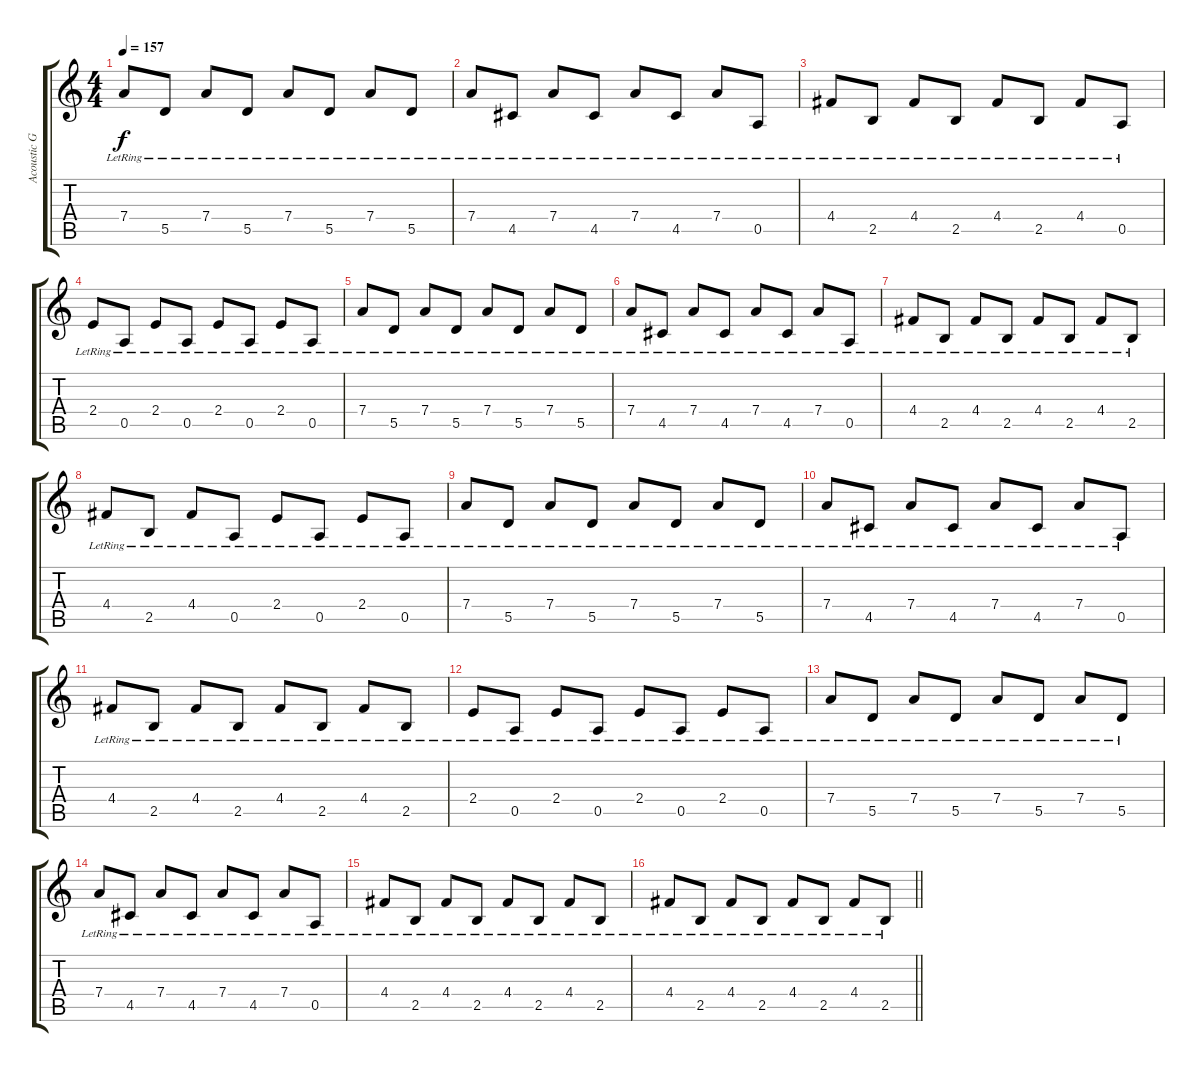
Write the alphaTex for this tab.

\track ("Acoustic Guitar" "Acoustic G") {instrument acousticguitarsteel}
\staff {score tabs}
\tuning (E4 B3 G3 D3 A2 D2) {hide}
\ts (4 4)
\tempo 157
\clef g2
\ks c
7.4{lr}.8{dy f} 5.5{lr}.8 7.4{lr}.8 5.5{lr}.8 7.4{lr}.8 5.5{lr}.8 7.4{lr}.8 5.5{lr}.8 |
7.4{lr}.8 4.5{lr}.8 7.4{lr}.8 4.5{lr}.8 7.4{lr}.8 4.5{lr}.8 7.4{lr}.8 0.5{lr}.8 |
4.4{lr}.8 2.5{lr}.8 4.4{lr}.8 2.5{lr}.8 4.4{lr}.8 2.5{lr}.8 4.4{lr}.8 0.5{lr}.8 |
2.4{lr}.8 0.5{lr}.8 2.4{lr}.8 0.5{lr}.8 2.4{lr}.8 0.5{lr}.8 2.4{lr}.8 0.5{lr}.8 |
7.4{lr}.8 5.5{lr}.8 7.4{lr}.8 5.5{lr}.8 7.4{lr}.8 5.5{lr}.8 7.4{lr}.8 5.5{lr}.8 |
7.4{lr}.8 4.5{lr}.8 7.4{lr}.8 4.5{lr}.8 7.4{lr}.8 4.5{lr}.8 7.4{lr}.8 0.5{lr}.8 |
4.4{lr}.8 2.5{lr}.8 4.4{lr}.8 2.5{lr}.8 4.4{lr}.8 2.5{lr}.8 4.4{lr}.8 2.5{lr}.8 |
4.4{lr}.8 2.5{lr}.8 4.4{lr}.8 0.5{lr}.8 2.4{lr}.8 0.5{lr}.8 2.4{lr}.8 0.5{lr}.8 |
7.4{lr}.8 5.5{lr}.8 7.4{lr}.8 5.5{lr}.8 7.4{lr}.8 5.5{lr}.8 7.4{lr}.8 5.5{lr}.8 |
7.4{lr}.8 4.5{lr}.8 7.4{lr}.8 4.5{lr}.8 7.4{lr}.8 4.5{lr}.8 7.4{lr}.8 0.5{lr}.8 |
4.4{lr}.8 2.5{lr}.8 4.4{lr}.8 2.5{lr}.8 4.4{lr}.8 2.5{lr}.8 4.4{lr}.8 2.5{lr}.8 |
2.4{lr}.8 0.5{lr}.8 2.4{lr}.8 0.5{lr}.8 2.4{lr}.8 0.5{lr}.8 2.4{lr}.8 0.5{lr}.8 |
7.4{lr}.8 5.5{lr}.8 7.4{lr}.8 5.5{lr}.8 7.4{lr}.8 5.5{lr}.8 7.4{lr}.8 5.5{lr}.8 |
7.4{lr}.8 4.5{lr}.8 7.4{lr}.8 4.5{lr}.8 7.4{lr}.8 4.5{lr}.8 7.4{lr}.8 0.5{lr}.8 |
4.4{lr}.8 2.5{lr}.8 4.4{lr}.8 2.5{lr}.8 4.4{lr}.8 2.5{lr}.8 4.4{lr}.8 2.5{lr}.8 |
\barLineRight lightlight
4.4{lr}.8 2.5{lr}.8 4.4{lr}.8 2.5{lr}.8 4.4{lr}.8 2.5{lr}.8 4.4{lr}.8 2.5{lr}.8
